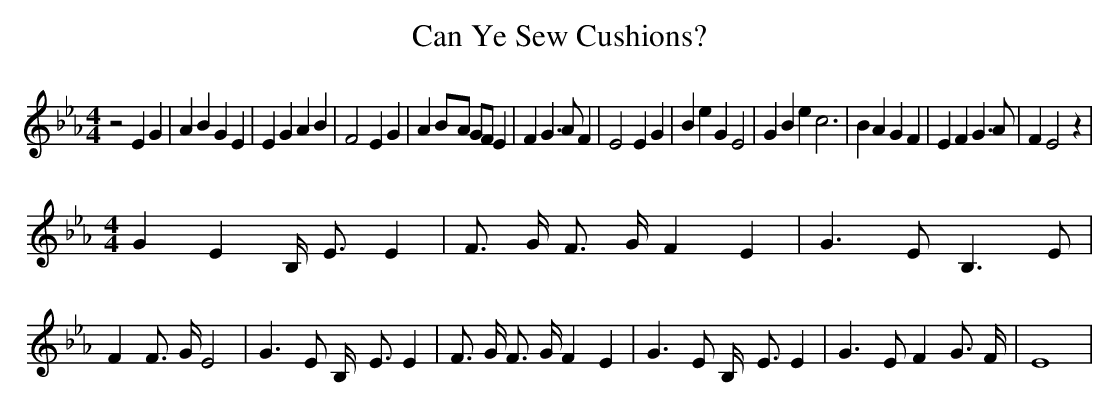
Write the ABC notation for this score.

X:1
T:Can Ye Sew Cushions?
M:4/4
L:1/4
K:Eb
 z2 E G| A B G E| E G A B| F2 E G| AB/2-A/2 G/2F/2 E-| F G3/2 A/2 F|\
 E2 E G| B e G E2| G B e c3| B A G F| E F G3/2 A/2| F E2 z|
M:4/4
 G E B,/4- E3/4 E| F3/4 G/4 F3/4 G/4 F E| G3/2 E/2 B,3/2 E/2| F F3/4 G/4 E2|\
 G3/2 E/2 B,/4- E3/4 E| F3/4 G/4 F3/4 G/4 F E| G3/2 E/2 B,/4- E3/4 E|\
 G3/2 E/2 F G3/4 F/4| E4|
